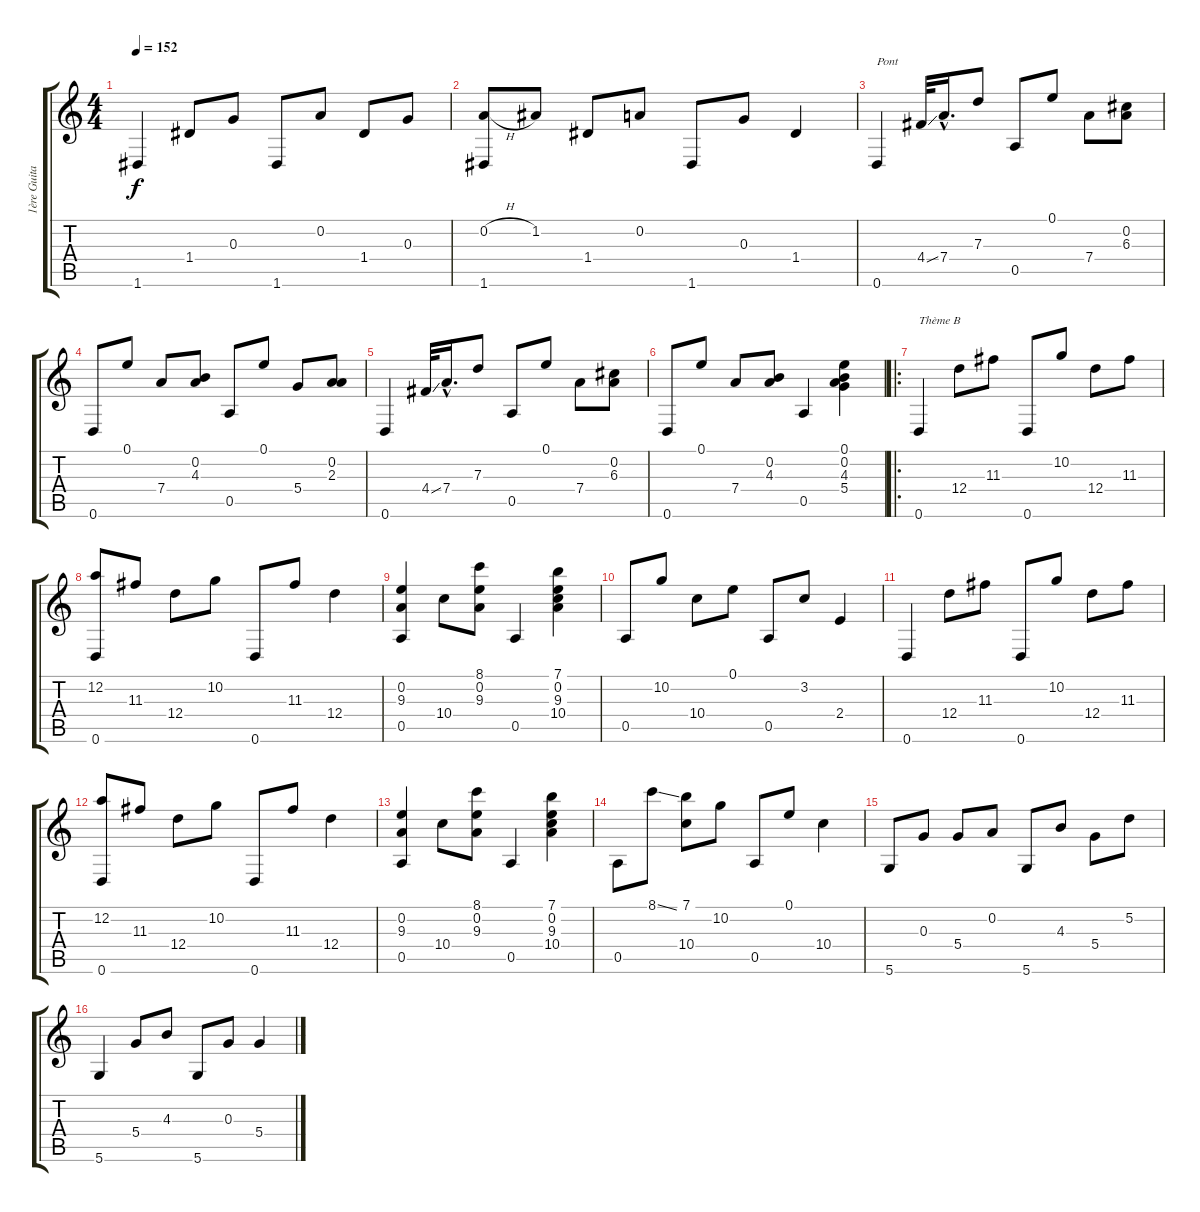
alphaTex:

\track ("1ère Guitare" "1ère Guita") {instrument acousticguitarnylon}
\staff {score tabs}
\tuning (E4 A3 G3 D3 A2 D2) {hide}
\ts (4 4)
\tempo 152
\clef g2
\ks c
1.6.4{dy f} 1.4.8 0.3.8 1.6.8 0.2.8 1.4.8 0.3.8 |
(0.2{h} 1.6).8 1.2.8 1.4.8 0.2.8 1.6.8 0.3.8 1.4.4 |
0.6.4{txt "Pont"} 4.4{ss}.32 7.4{hac}.16{d} 7.3.8 0.5.8 0.1.8 7.4.8 (0.2 6.3).8 |
0.6.8 0.1.8 7.4.8 (0.2 4.3).8 0.5.8 0.1.8 5.4.8 (0.2 2.3).8 |
0.6.4 4.4{ss}.32 7.4{hac}.16{d} 7.3.8 0.5.8 0.1.8 7.4.8 (0.2 6.3).8 |
0.6.8 0.1.8 7.4.8 (0.2 4.3).8 0.5.4 (0.1 0.2 4.3 5.4).4 |
\ro
0.6.4{txt "Thème B"} 12.4.8 11.3.8 0.6.8 10.2.8 12.4.8 11.3.8 |
(12.2 0.6).8 11.3.8 12.4.8 10.2.8 0.6.8 11.3.8 12.4.4 |
(0.2 9.3 0.5).4 10.4.8 (8.1 0.2 9.3).8 0.5.4 (7.1 0.2 9.3 10.4).4 |
0.5.8 10.2.8 10.4.8 0.1.8 0.5.8 3.2.8 2.4.4 |
0.6.4 12.4.8 11.3.8 0.6.8 10.2.8 12.4.8 11.3.8 |
(12.2 0.6).8 11.3.8 12.4.8 10.2.8 0.6.8 11.3.8 12.4.4 |
(0.2 9.3 0.5).4 10.4.8 (8.1 0.2 9.3).8 0.5.4 (7.1 0.2 9.3 10.4).4 |
0.5.8 8.1{ss}.8 (7.1 10.4).8 10.2.8 0.5.8 0.1.8 10.4.4 |
5.6.8 0.3.8 5.4.8 0.2.8 5.6.8 4.3.8 5.4.8 5.2.8 |
5.6.4 5.4.8 4.3.8 5.6.8 0.3.8 5.4.4
